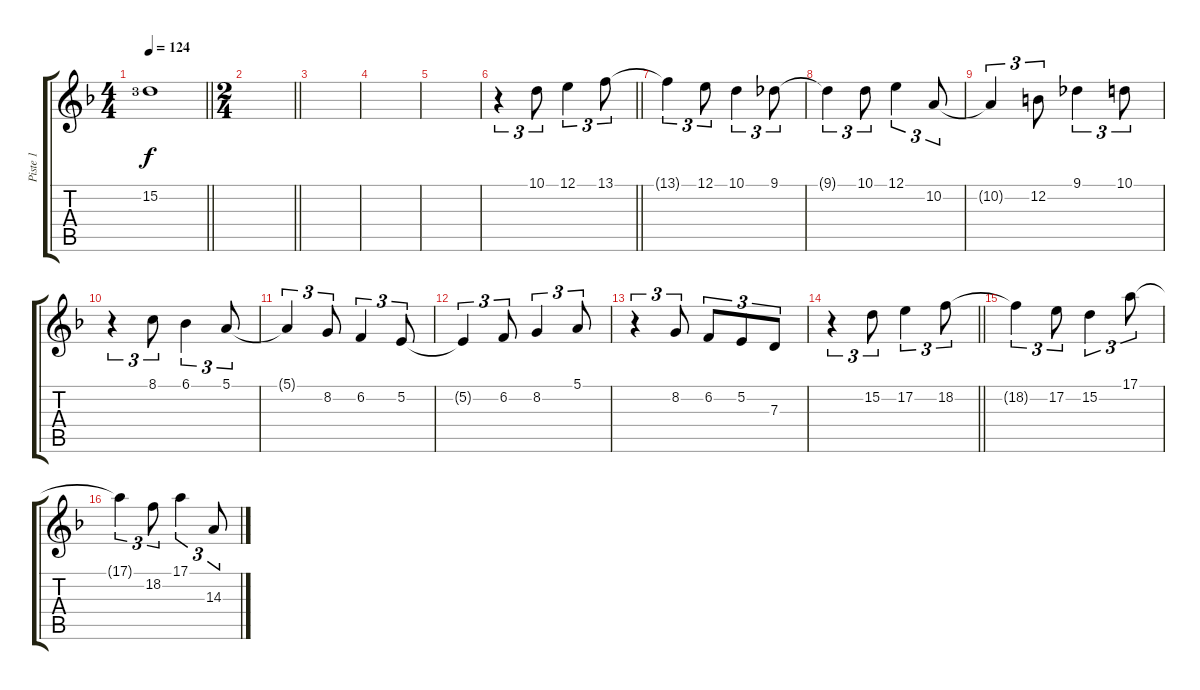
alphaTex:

\track ("Piste 1" "Piste 1") {instrument flute}
\staff {score tabs}
\tuning (E4 B3 G3 D3 A2 E2) {hide}
\ts (4 4)
\tempo 124
\clef g2
\barLineRight lightlight
\ks dminor
15.2{lf 4}.1{dy f} |
\ts (2 4)
\barLineRight lightlight
|
|
|
|
\barLineRight lightlight
r.4{tu (3 2) volume 13 balance 12 instrument flute} 10.1.8{tu (3 2)} 12.1.4{tu (3 2)} 13.1.8{tu (3 2)} |
13.1{t}.4{tu (3 2)} 12.1.8{tu (3 2)} 10.1.4{tu (3 2)} 9.1.8{tu (3 2)} |
9.1{t}.4{tu (3 2)} 10.1.8{tu (3 2)} 12.1.4{tu (3 2)} 10.2.8{tu (3 2)} |
10.2{t}.4{tu (3 2)} 12.2.8{tu (3 2)} 9.1.4{tu (3 2)} 10.1.8{tu (3 2)} |
r.4{tu (3 2)} 8.1.8{tu (3 2)} 6.1.4{tu (3 2)} 5.1.8{tu (3 2)} |
5.1{t}.4{tu (3 2)} 8.2.8{tu (3 2)} 6.2.4{tu (3 2)} 5.2.8{tu (3 2)} |
5.2{t}.4{tu (3 2)} 6.2.8{tu (3 2)} 8.2.4{tu (3 2)} 5.1.8{tu (3 2)} |
r.4{tu (3 2)} 8.2.8{tu (3 2)} 6.2.8{tu (3 2)} 5.2.8{tu (3 2)} 7.3.8{tu (3 2)} |
\barLineRight lightlight
r.4{tu (3 2)} 15.2.8{tu (3 2)} 17.2.4{tu (3 2)} 18.2.8{tu (3 2)} |
18.2{t}.4{tu (3 2)} 17.2.8{tu (3 2)} 15.2.4{tu (3 2)} 17.1.8{tu (3 2)} |
17.1{t}.4{tu (3 2)} 18.2.8{tu (3 2)} 17.1.4{tu (3 2)} 14.3.8{tu (3 2)}
